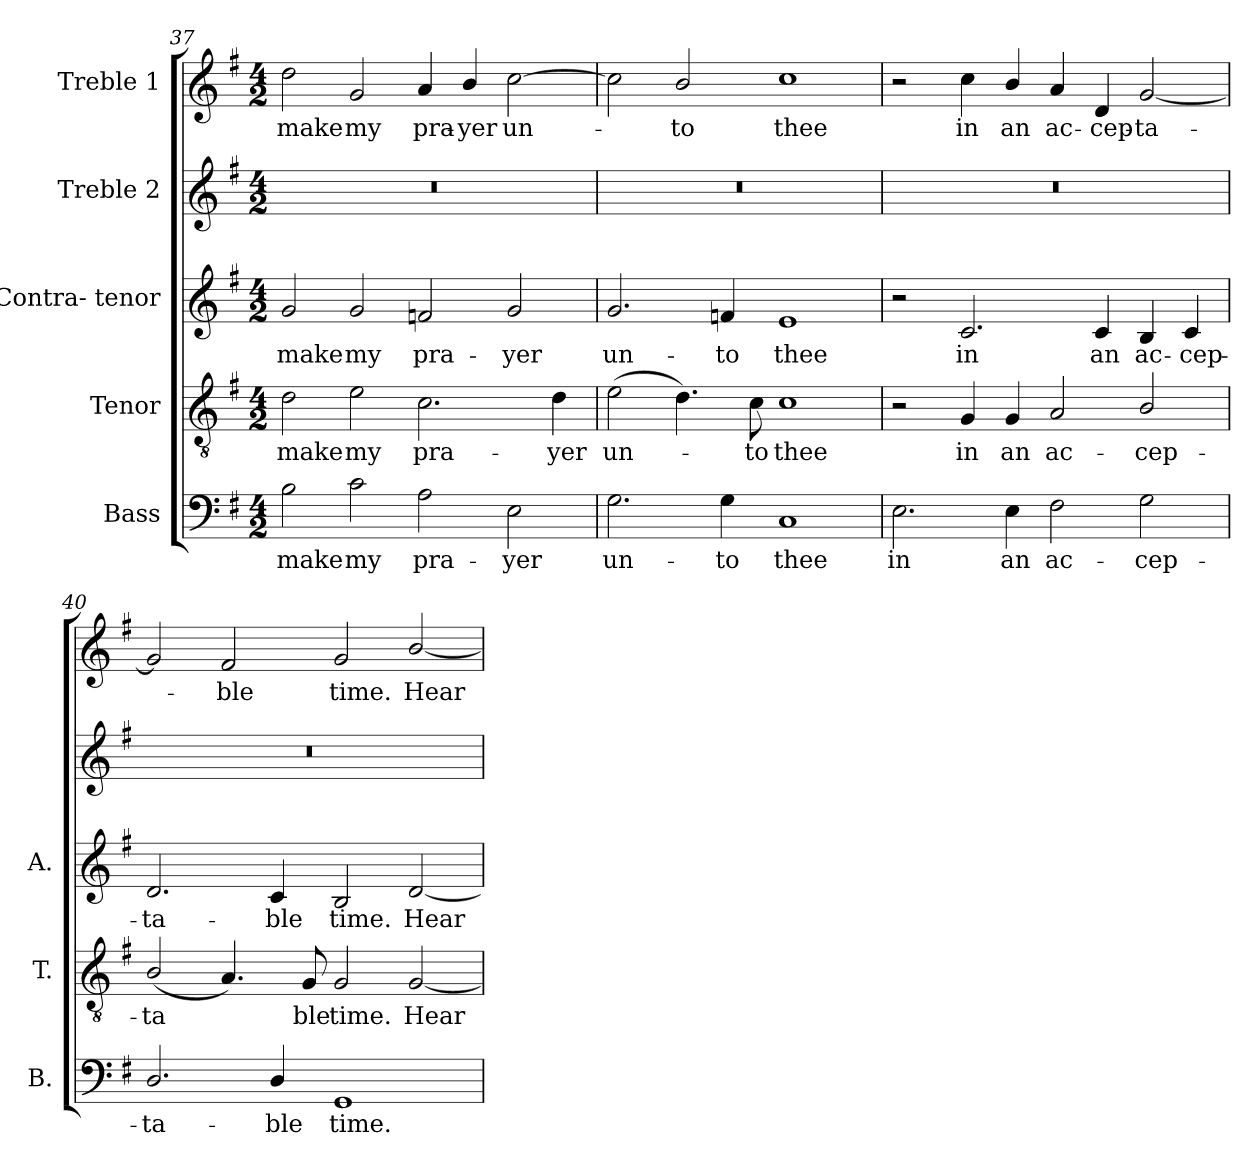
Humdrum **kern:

**kern	**text	**kern	**text	**kern	**text	**kern	**kern	**text
*part5	*part5	*part4	*part4	*part3	*part3	*part2	*part1	*part1
*staff5	*staff5	*staff4	*staff4	*staff3	*staff3	*staff2	*staff1	*staff1
*I"Bass	*	*I"Tenor	*	*I"Contra- tenor	*	*I"Treble 2	*I"Treble 1	*
*I'B.	*	*I'T.	*	*I'A.	*	*	*	*
*clefF4	*	*clefGv2	*	*clefG2	*	*clefG2	*clefG2	*
*	*	*ITrd7c12	*	*	*	*	*	*
*k[f#]	*	*k[f#]	*	*k[f#]	*	*k[f#]	*k[f#]	*
*G:	*	*G:	*	*G:	*	*G:	*G:	*
*M4/2	*	*M4/2	*	*M4/2	*	*M4/2	*M4/2	*
=37	=37	=37	=37	=37	=37	=37	=37	=37
!	!LO:LY:b:color=#000000	!	!	!	!	!	!	!
!	!	!	!LO:LY:b:color=#000000	!	!	!	!	!
!	!	!	!	!	!LO:LY:b:color=#000000	!LO:N:vis=1	!	!
!	!	!	!	!	!	!	!	!LO:LY:b:color=#000000
2Bi\	make	2Di\	make	2gi/	make	0r	2ddi\	make
!	!LO:LY:b:color=#000000	!	!	!	!	!	!	!
!	!	!	!LO:LY:b:color=#000000	!	!	!	!	!
!	!	!	!	!	!LO:LY:b:color=#000000	!	!	!
!	!	!	!	!	!	!	!	!LO:LY:b:color=#000000
2ci\	my	2Ei\	my	2gi/	my	.	2gi/	my
!	!LO:LY:b:color=#000000	!	!	!	!	!	!	!
!	!	!	!LO:LY:b:color=#000000	!	!	!	!	!
!	!	!	!	!	!LO:LY:b:color=#000000	!	!	!
!	!	!	!	!	!	!	!	!LO:LY:b:color=#000000
2Ai\	pra-	2.Ci\	pra-	2fni/	pra-	.	4ai/	pra-
!	!	!	!	!	!	!	!	!LO:LY:b:color=#000000
.	.	.	.	.	.	.	4bi/	-yer
!	!LO:LY:b:color=#000000	!	!	!	!	!	!	!
!	!	!	!	!	!LO:LY:b:color=#000000	!	!	!
!	!	!	!	!	!	!	!	!LO:LY:b:color=#000000
2Ei\	-yer	.	.	2gi/	-yer	.	[2cci\	un-
!	!	!	!LO:LY:b:color=#000000	!	!	!	!	!
.	.	4Di\	-yer	.	.	.	.	.
=38	=38	=38	=38	=38	=38	=38	=38	=38
!	!LO:LY:b:color=#000000	!	!	!	!	!	!	!
!	!	!	!LO:LY:b:color=#000000	!	!	!	!	!
!	!	!	!	!	!LO:LY:b:color=#000000	!LO:N:vis=1	!	!
2.Gi\	un-	(2Ei\	un-	2.gi/	un-	0r	2cci\]	.
!	!	!	!	!	!	!	!	!LO:LY:b:color=#000000
.	.	4.Di\)	.	.	.	.	2bi/	-to
!	!LO:LY:b:color=#000000	!	!	!	!	!	!	!
!	!	!	!	!	!LO:LY:b:color=#000000	!	!	!
4Gi\	-to	.	.	4fni/	-to	.	.	.
!	!	!	!LO:LY:b:color=#000000	!	!	!	!	!
.	.	8Ci\	-to	.	.	.	.	.
!	!LO:LY:b:color=#000000	!	!	!	!	!	!	!
!	!	!	!LO:LY:b:color=#000000	!	!	!	!	!
!	!	!	!	!	!LO:LY:b:color=#000000	!	!	!
!	!	!	!	!	!	!	!	!LO:LY:b:color=#000000
1Ci	thee	1Ci	thee	1ei	thee	.	1cci	thee
=39	=39	=39	=39	=39	=39	=39	=39	=39
!	!LO:LY:b:color=#000000	!	!	!	!	!LO:N:vis=1	!	!
2.Ei\	in	2r	.	2r	.	0r	2r	.
!	!	!	!LO:LY:b:color=#000000	!	!	!	!	!
!	!	!	!	!	!LO:LY:b:color=#000000	!	!	!
!	!	!	!	!	!	!	!	!LO:LY:b:color=#000000
.	.	4GGi/	in	2.ci/	in	.	4cci\	in
!	!LO:LY:b:color=#000000	!	!	!	!	!	!	!
!	!	!	!LO:LY:b:color=#000000	!	!	!	!	!
!	!	!	!	!	!	!	!	!LO:LY:b:color=#000000
4Ei\	an	4GGi/	an	.	.	.	4bi/	an
!	!LO:LY:b:color=#000000	!	!	!	!	!	!	!
!	!	!	!LO:LY:b:color=#000000	!	!	!	!	!
!	!	!	!	!	!	!	!	!LO:LY:b:color=#000000
2F#i\	ac-	2AAi/	ac-	.	.	.	4ai/	ac-
!	!	!	!	!	!LO:LY:b:color=#000000	!	!	!
!	!	!	!	!	!	!	!	!LO:LY:b:color=#000000
.	.	.	.	4ci/	an	.	4di/	-cep-
!	!LO:LY:b:color=#000000	!	!	!	!	!	!	!
!	!	!	!LO:LY:b:color=#000000	!	!	!	!	!
!	!	!	!	!	!LO:LY:b:color=#000000	!	!	!
!	!	!	!	!	!	!	!	!LO:LY:b:color=#000000
2Gi\	-cep-	2BBi/	-cep-	4Bi/	ac-	.	[2gi/	-ta-
!	!	!	!	!	!LO:LY:b:color=#000000	!	!	!
.	.	.	.	4ci/	-cep-	.	.	.
!!LO:PB:g=z
=40	=40	=40	=40	=40	=40	=40	=40	=40
!	!LO:LY:b:color=#000000	!	!	!	!	!	!	!
!	!	!	!LO:LY:b:color=#000000	!	!	!	!	!
!	!	!	!	!	!LO:LY:b:color=#000000	!LO:N:vis=1	!	!
2.Di/	-ta-	(2BBi/	-ta	2.di/	-ta-	0r	2gi/]	.
!	!	!	!	!	!	!	!	!LO:LY:b:color=#000000
.	.	4.AAi/)	.	.	.	.	2f#i/	-ble
!	!LO:LY:b:color=#000000	!	!	!	!	!	!	!
!	!	!	!	!	!LO:LY:b:color=#000000	!	!	!
4Di/	-ble	.	.	4ci/	-ble	.	.	.
!	!	!	!LO:LY:b:color=#000000	!	!	!	!	!
.	.	8GGi/	ble	.	.	.	.	.
!	!LO:LY:b:color=#000000	!	!	!	!	!	!	!
!	!	!	!LO:LY:b:color=#000000	!	!	!	!	!
!	!	!	!	!	!LO:LY:b:color=#000000	!	!	!
!	!	!	!	!	!	!	!	!LO:LY:b:color=#000000
1GGi	time.	2GGi/	time.	2Bi/	time.	.	2gi/	time.
!	!	!	!LO:LY:b:color=#000000	!	!	!	!	!
!	!	!	!	!	!LO:LY:b:color=#000000	!	!	!
!	!	!	!	!	!	!	!	!LO:LY:b:color=#000000
.	.	[2GGi/	Hear	[2di/	Hear	.	[2bi/	Hear
=	=	=	=	=	=	=	=	=
*-	*-	*-	*-	*-	*-	*-	*-	*-
